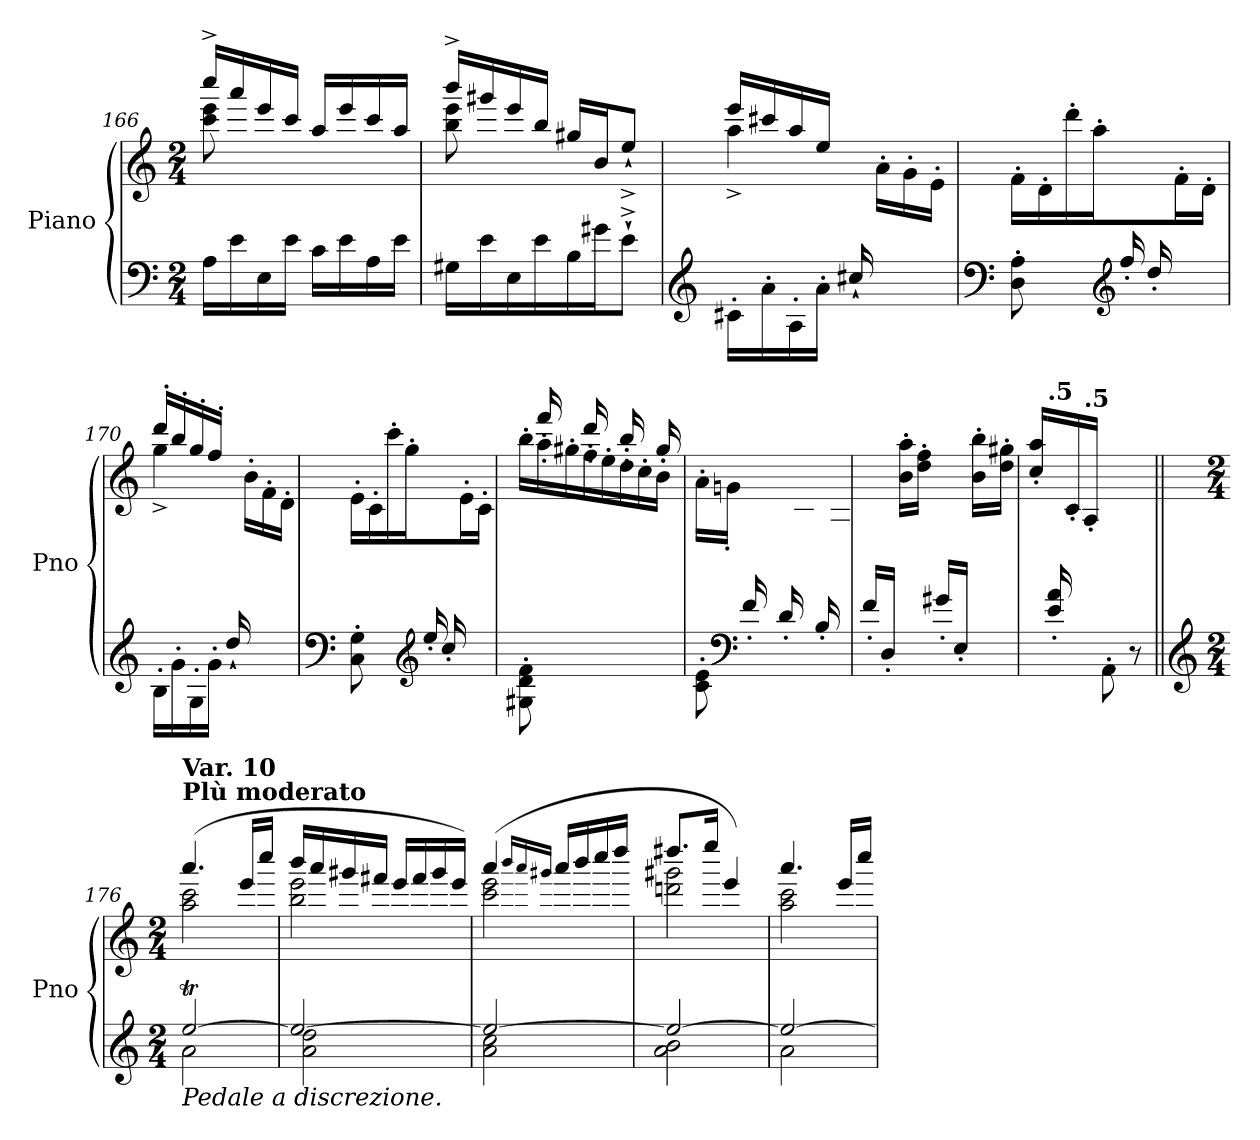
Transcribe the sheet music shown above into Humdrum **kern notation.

**kern	**kern
*part1	*part1
*staff2	*staff1
*I"Piano	*
*I'Pno	*
*clefF4	*clefG2
*k[]	*k[]
*M2/4	*M2/4
=166	=166
*	*^
16A\LL	16cccc:^/LL	8ccc\ 8eee\
16e\	16aaa/	.
16E\	16eee/	8ryy
16e\JJ	16ccc/JJ	.
16c\LL	16aa/LL	4ryy
16e\	16eee/	.
16A\	16ccc/	.
16e\JJ	16aa/JJ	.
=167	=167	=167
16G#X\LL	16bbb:^/LL	8bb\ 8eee\
16e\	16ggg#X/	.
16E\	16eee/	8ryy
16e\	16bb/JJ	.
16B\	16gg#/LL	4ryy
16g#X\J	16b/J	.
8e^`\J	8ee^`/J	.
!!LO:LB:g=z	!!
=168	=168	=168
*clefG2	*	*
*^	*	*
4ryy	16c#X'\LL	16eee:/LL	4aa^\
.	16a'\	16ccc#X/	.
.	16A'\	16aa/	.
.	16a'\JJ	16ee/JJ	.
16cc#X`/	4ryy	16ryy	4ryy
8.ryy	.	16a'\LL	.
.	.	16g'\	.
.	.	16e'\JJ	.
*	*	*v	*v
=169	=169	=169
*clefF4	*	*
4ryy	8D\' 8A\'	16f'\LL
.	.	16d'\
.	8ryy	16ddd'\
.	.	16aa'\
*clefG2	*	*
16ff'/	4ryy	8ryy
16dd'/	.	.
8ryy	.	16f'\
.	.	16d'\JJ
=170	=170	=170
*	*	*^
4ryy	16B'\LL	16ddd:'/LL	4gg^\
.	16g'\	16bb'/	.
.	16G'\	16gg'/	.
.	16g'\JJ	16ff'/JJ	.
16dd`/	4ryy	16ryy	4ryy
8.ryy	.	16b'\LL	.
.	.	16f'\	.
.	.	16d'\JJ	.
*	*	*v	*v
=171	=171	=171
*clefF4	*	*
4ryy	8C\' 8G\'	16e'\LL
.	.	16c'/
.	8ryy	16ccc'\
.	.	16gg'\
*clefG2	*	*
16ee'/	4ryy	8ryy
16cc'/	.	.
8ryy	.	16e'\
.	.	16c'/JJ
*v	*v	*
!!LO:PB:g=z
=172	=172
*	*^
8G#X\' 8d\' 8f\'	16bb'\LL	16ryy
.	16aa'\	16fff'/
8ryy	16gg#X'\	16ryy
.	16ff'\	16ddd'/
4ryy	16ee'\	16ryy
.	16dd'\	16bb'/
.	16cc'\	16ryy
.	16b'\JJ	16gg#'/
=173	=173	=173
*^	*	*
8ryy	8c\' 8e\'	16ryy	16a'\LL
.	.	16ee'/	16gn'\JJ
*clefF4	*	*	*
16f'/LL	8ryy	16ryy	8ryy
16ryy	.	16e\' 16cc\'	.
16d'/	4ryy	16ryy	4ryy
16ryy	.	16c\' 16a\'	.
16B'/	.	16ryy	.
16ryy	.	16A\' 16e\'JJ	.
*v	*v	*	*
*	*v	*v
=174	=174
16f'/LL	8ryy
16D'/JJ	.
8ryy	16b\' 16aa\'LL
.	16dd\' 16ff\'JJ
16g#X'/LL	8ryy
16E'/JJ	.
8ryy	16b\' 16bb\'LL
.	16dd\' 16gg#X\'JJ
=175	=175
*	*MM120
*^	*
16ryy	4ryy	16cc/' 16aa/'LL
*	*	*MM107
!	!	!LO:TX:a:B:t=.5
16e/' 16a/'	.	16ryy
*	*	*MM95
4.ryy	.	16c'/
*	*	*MM82
!	!	!LO:TX:a:B:t=.5
.	.	16A'/JJ
*	*	*MM70
.	8AA'\	4ryy
.	8r	.
!!LO:LB:g=z
=176||	=176||	=176||
*clefG2	*	*
*M2/4	*	*M2/4
*	*	*MM65
*	*	*^
!	!	!LO:TX:a:B:t=Plù moderato	!
!	!	!LO:TX:a:B:t=Var. 10	!
!LO:TX:b:i:t=Pedale a discrezione.	!	!	!
[2eet/	2a\	(>4.aaa/	2aa\ 2ccc\
.	.	16eee/LL	.
.	.	16cccc/JJ	.
=177	=177	=177	=177
2ee/_	2a\ 2dd\	16bbb/LL	2bb\ 2eee\
.	.	16aaa/	.
.	.	16ggg#X/	.
.	.	16fff#X/JJ	.
.	.	16eee/LL	.
.	.	16fff#/	.
.	.	16ggg#/	.
.	.	16eee/JJ)	.
=178	=178	=178	=178
2ee/_	2a\ 2cc\	(>4aaa/	2ccc\ 2eee\
.	.	16qbbb/LL	.
.	.	16qaaa/	.
.	.	16qggg#X/JJ	.
.	.	16aaa/LL	.
.	.	16bbb/	.
.	.	16cccc/	.
.	.	16dddd/JJ	.
=179	=179	=179	=179
2ee/_	2a\ 2b\	8.dddd#X/L	2dddn\ 2ggg#X\
.	.	16eeee/Jk	.
.	.	4eee/)	.
=180	=180	=180	=180
2ee/_	2a\	4.aaa/	2aa\ 2ccc\
.	.	16eee/LL	.
.	.	16cccc/JJ	.
*v	*v	*	*
*	*v	*v
=	=
*-	*-
